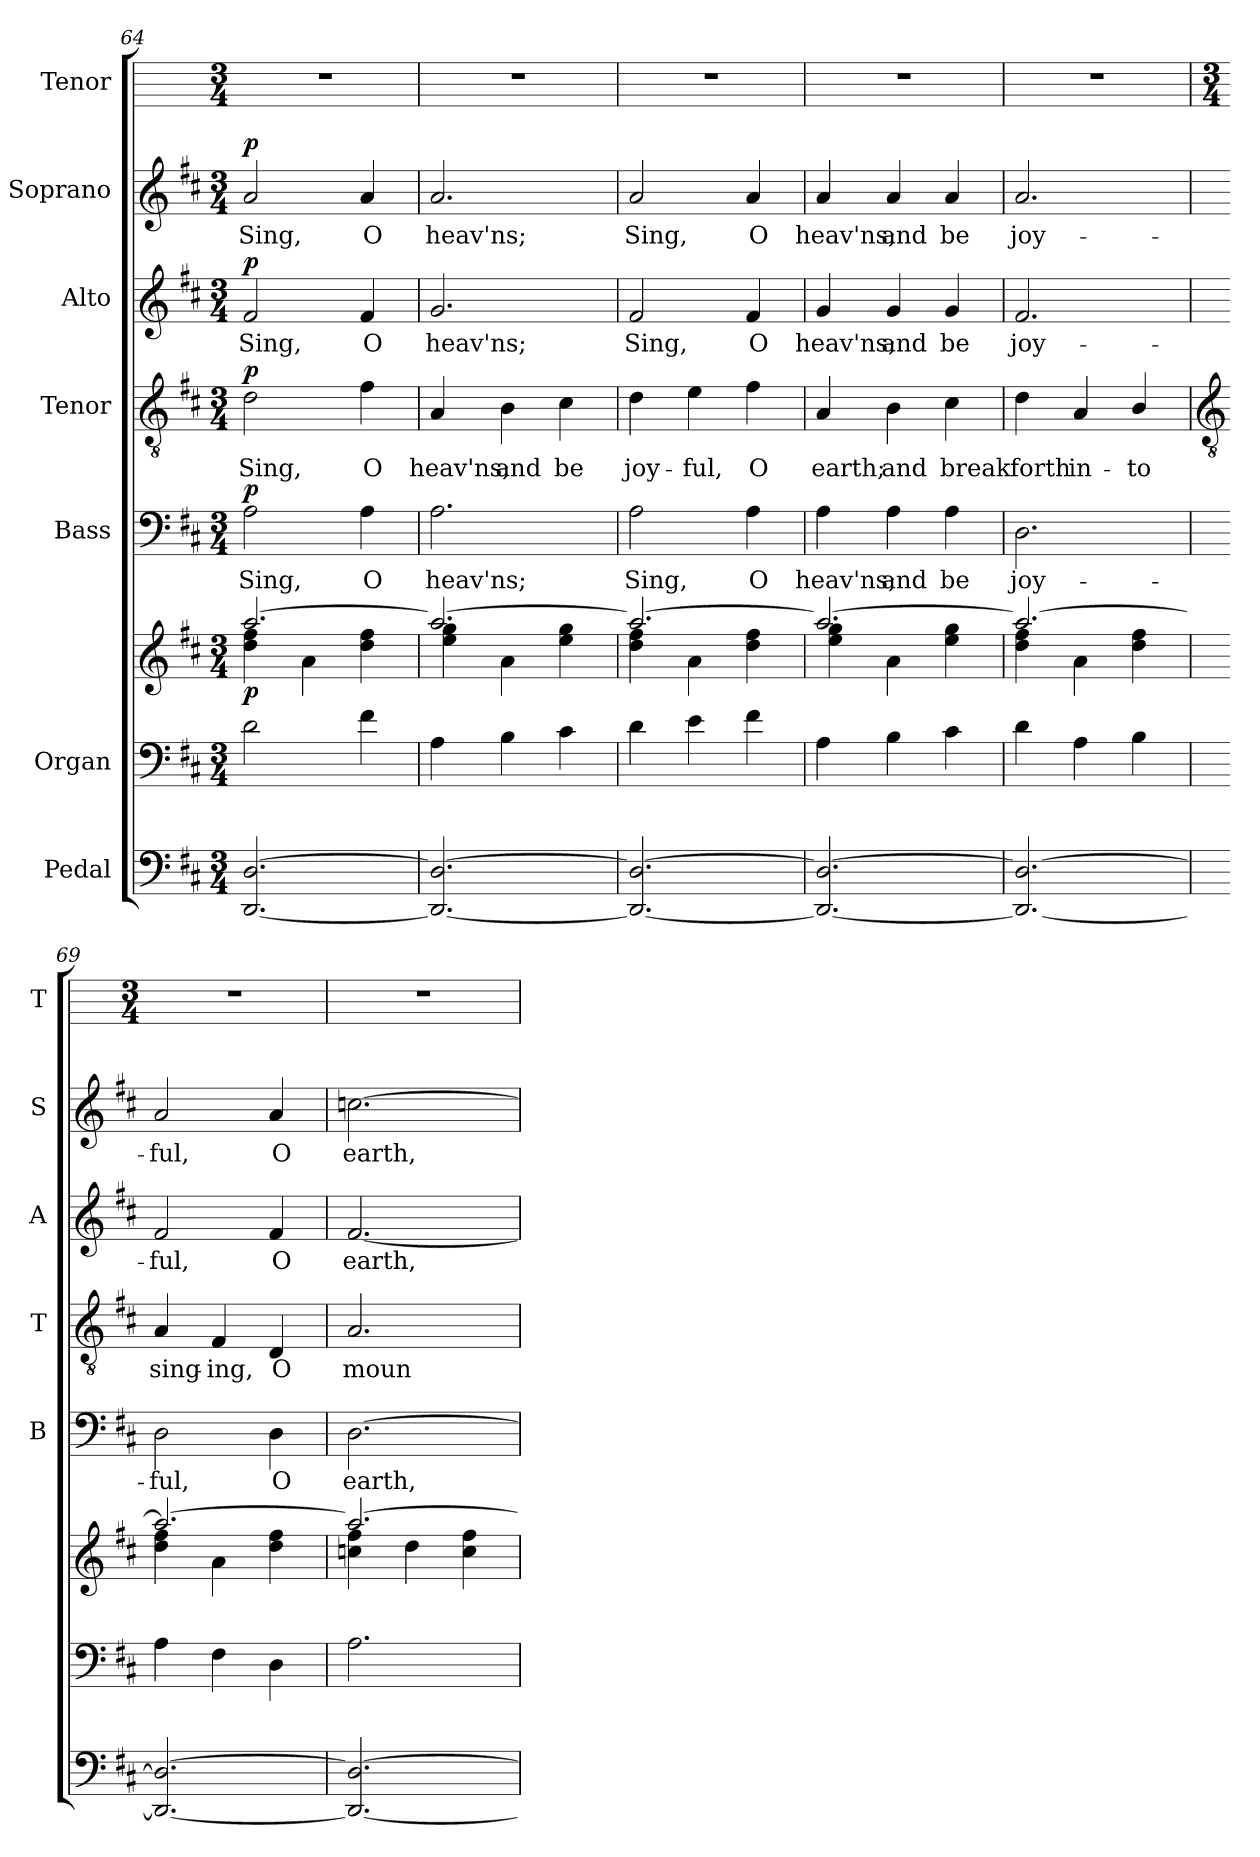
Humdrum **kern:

**kern	**kern	**kern	**dynam	**kern	**text	**dynam	**kern	**text	**dynam	**kern	**text	**dynam	**kern	**text	**dynam	**kern
*part7	*part6	*part6	*part6	*part5	*part5	*part5	*part4	*part4	*part4	*part3	*part3	*part3	*part2	*part2	*part2	*part1
*staff8	*staff7	*staff6	*staff6/7	*staff5	*staff5	*staff5	*staff4	*staff4	*staff4	*staff3	*staff3	*staff3	*staff2	*staff2	*staff2	*staff1
*I"Pedal	*I"Organ	*	*	*I"Bass	*	*	*I"Tenor	*	*	*I"Alto	*	*	*I"Soprano	*	*	*I"Tenor
*	*	*	*	*I'B	*	*	*I'T	*	*	*I'A	*	*	*I'S	*	*	*I'T
*clefF4	*clefF4	*clefG2	*	*clefF4	*	*	*clefGv2	*	*	*clefG2	*	*	*clefG2	*	*	*
*k[f#c#]	*k[f#c#]	*k[f#c#]	*	*k[f#c#]	*	*	*k[f#c#]	*	*	*k[f#c#]	*	*	*k[f#c#]	*	*	*
*D:	*D:	*D:	*	*D:	*	*	*D:	*	*	*D:	*	*	*D:	*	*	*
*M3/4	*M3/4	*M3/4	*	*M3/4	*	*	*M3/4	*	*	*M3/4	*	*	*M3/4	*	*	*M3/4
=64	=64	=64	=64	=64	=64	=64	=64	=64	=64	=64	=64	=64	=64	=64	=64	=64
*	*^	*^	*	*	*	*	*	*	*	*	*	*	*	*	*	*
!	!	!	!	!	!LO:DY:b	!	!LO:LY:b	!LO:DY:b	!	!LO:LY:b	!LO:DY:b	!	!LO:LY:b	!LO:DY:b	!	!LO:LY:b	!LO:DY:b	!
[2.DD [2.D	2.ryy	2d\	[2.aa/	4dd\ 4ff#\	p	2A	Sing,	p	2d	Sing,	p	2f#	Sing,	p	2a	Sing,	p	2.r
.	.	.	.	4a\	.	.	.	.	.	.	.	.	.	.	.	.	.	.
!	!	!	!	!	!	!	!LO:LY:b	!	!	!LO:LY:b	!	!	!LO:LY:b	!	!	!LO:LY:b	!	!
.	.	4f#\	.	4dd\ 4ff#\	.	4A	O	.	4f#	O	.	4f#	O	.	4a	O	.	.
=65	=65	=65	=65	=65	=65	=65	=65	=65	=65	=65	=65	=65	=65	=65	=65	=65	=65	=65
!	!	!	!	!	!	!	!LO:LY:b	!	!	!LO:LY:b	!	!	!LO:LY:b	!	!	!LO:LY:b	!	!
2.DD_ 2.D_	2.ryy	4A\	2.aa/_	4ee\ 4gg\	.	2.A	heav'ns;	.	4A	heav'ns;	.	2.g	heav'ns;	.	2.a	heav'ns;	.	2.r
!	!	!	!	!	!	!	!	!	!	!LO:LY:b	!	!	!	!	!	!	!	!
.	.	4B\	.	4a\	.	.	.	.	4B	and	.	.	.	.	.	.	.	.
!	!	!	!	!	!	!	!	!	!	!LO:LY:b	!	!	!	!	!	!	!	!
.	.	4c#\	.	4ee\ 4gg\	.	.	.	.	4c#	be	.	.	.	.	.	.	.	.
=66	=66	=66	=66	=66	=66	=66	=66	=66	=66	=66	=66	=66	=66	=66	=66	=66	=66	=66
!	!	!	!	!	!	!	!LO:LY:b	!	!	!LO:LY:b	!	!	!LO:LY:b	!	!	!LO:LY:b	!	!
2.DD_ 2.D_	2.ryy	4d\	2.aa/_	4dd\ 4ff#\	.	2A	Sing,	.	4d	joy-	.	2f#	Sing,	.	2a	Sing,	.	2.r
!	!	!	!	!	!	!	!	!	!	!LO:LY:b	!	!	!	!	!	!	!	!
.	.	4e\	.	4a\	.	.	.	.	4e	-ful,	.	.	.	.	.	.	.	.
!	!	!	!	!	!	!	!LO:LY:b	!	!	!LO:LY:b	!	!	!LO:LY:b	!	!	!LO:LY:b	!	!
.	.	4f#\	.	4dd\ 4ff#\	.	4A	O	.	4f#	O	.	4f#	O	.	4a	O	.	.
=67	=67	=67	=67	=67	=67	=67	=67	=67	=67	=67	=67	=67	=67	=67	=67	=67	=67	=67
!	!	!	!	!	!	!	!LO:LY:b	!	!	!LO:LY:b	!	!	!LO:LY:b	!	!	!LO:LY:b	!	!
2.DD_ 2.D_	2.ryy	4A\	2.aa/_	4ee\ 4gg\	.	4A	heav'ns;	.	4A	earth;	.	4g	heav'ns;	.	4a	heav'ns;	.	2.r
!	!	!	!	!	!	!	!LO:LY:b	!	!	!LO:LY:b	!	!	!LO:LY:b	!	!	!LO:LY:b	!	!
.	.	4B\	.	4a\	.	4A	and	.	4B	and	.	4g	and	.	4a	and	.	.
!	!	!	!	!	!	!	!LO:LY:b	!	!	!LO:LY:b	!	!	!LO:LY:b	!	!	!LO:LY:b	!	!
.	.	4c#\	.	4ee\ 4gg\	.	4A	be	.	4c#	break	.	4g	be	.	4a	be	.	.
=68	=68	=68	=68	=68	=68	=68	=68	=68	=68	=68	=68	=68	=68	=68	=68	=68	=68	=68
!	!	!	!	!	!	!	!LO:LY:b	!	!	!LO:LY:b	!	!	!LO:LY:b	!	!	!LO:LY:b	!	!
2.DD_ 2.D_	2.ryy	4d\	2.aa/_	4dd\ 4ff#\	.	2.D	joy-	.	4d	forth	.	2.f#	joy-	.	2.a	joy-	.	2.r
!	!	!	!	!	!	!	!	!	!	!LO:LY:b	!	!	!	!	!	!	!	!
.	.	4A\	.	4a\	.	.	.	.	4A	in-	.	.	.	.	.	.	.	.
!	!	!	!	!	!	!	!	!	!	!LO:LY:b	!	!	!	!	!	!	!	!
.	.	4B\	.	4dd\ 4ff#\	.	.	.	.	4B/	-to	.	.	.	.	.	.	.	.
*	*v	*v	*	*	*	*	*	*	*	*	*	*	*	*	*	*	*	*
!!LO:LB:g=z
=69	=69	=69	=69	=69	=69	=69	=69	=69	=69	=69	=69	=69	=69	=69	=69	=69	=69
*	*	*	*	*	*	*	*	*clefGv2	*	*	*	*	*	*	*	*	*
*	*	*	*	*	*	*	*	*	*	*	*	*	*	*	*	*	*M3/4
*	*^	*	*	*	*	*	*	*	*	*	*	*	*	*	*	*	*
!	!	!	!	!	!	!	!LO:LY:b	!	!	!LO:LY:b	!	!	!LO:LY:b	!	!	!LO:LY:b	!	!
*	*v	*v	*	*	*	*	*	*	*	*	*	*	*	*	*	*	*	*
2.DD_ 2.D_	4A	2.aa/_	4dd\ 4ff#\	.	2D	-ful,	.	4A	sing-	.	2f#	-ful,	.	2a	-ful,	.	2.r
!	!	!	!	!	!	!	!	!	!LO:LY:b	!	!	!	!	!	!	!	!
.	4F#	.	4a\	.	.	.	.	4F#	-ing,	.	.	.	.	.	.	.	.
!	!	!	!	!	!	!LO:LY:b	!	!	!LO:LY:b	!	!	!LO:LY:b	!	!	!LO:LY:b	!	!
.	4D	.	4dd\ 4ff#\	.	4D	O	.	4D	O	.	4f#	O	.	4a	O	.	.
=70	=70	=70	=70	=70	=70	=70	=70	=70	=70	=70	=70	=70	=70	=70	=70	=70	=70
!	!	!	!	!	!	!LO:LY:b	!	!	!LO:LY:b	!	!	!LO:LY:b	!	!	!LO:LY:b	!	!
2.DD_ 2.D_	2.A	2.aa/_	4ccn\ 4ff#\	.	[2.D	earth,	.	2.A	moun-	.	[2.f#	earth,	.	[2.ccn	earth,	.	2.r
.	.	.	4dd\	.	.	.	.	.	.	.	.	.	.	.	.	.	.
.	.	.	4cc\ 4ff#\	.	.	.	.	.	.	.	.	.	.	.	.	.	.
*	*	*v	*v	*	*	*	*	*	*	*	*	*	*	*	*	*	*
=	=	=	=	=	=	=	=	=	=	=	=	=	=	=	=	=
*-	*-	*-	*-	*-	*-	*-	*-	*-	*-	*-	*-	*-	*-	*-	*-	*-
